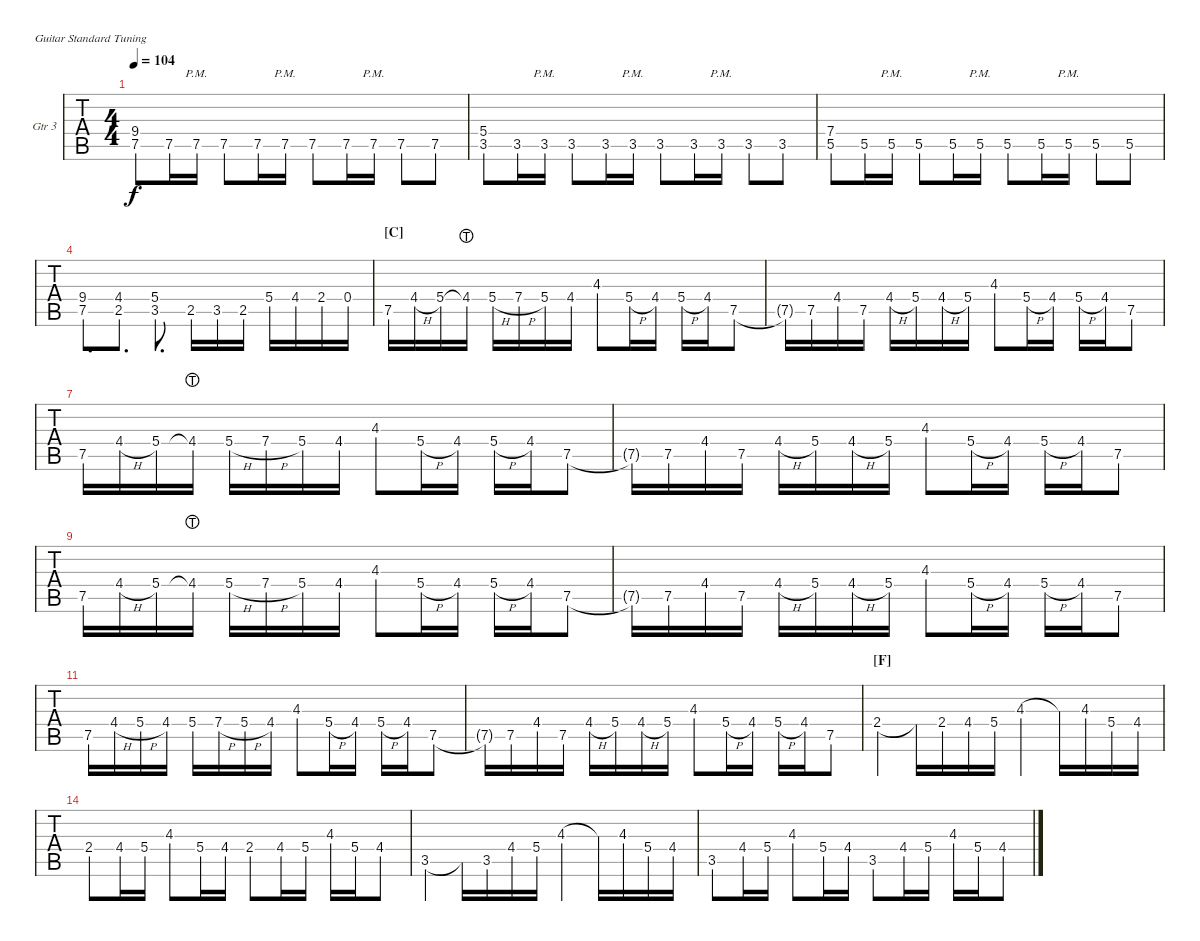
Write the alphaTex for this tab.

\bracketExtendMode nobrackets
\firstSystemTrackNameOrientation horizontal
\otherSystemsTrackNameOrientation horizontal
\defaultBarNumberDisplay FirstOfSystem
\track ("Guitar 3" "Gtr 3") {instrument distortionguitar}
\staff {tabs}
\tuning (E4 B3 G3 D3 A2 E2)
\ts (4 4)
\tempo 104
\clef g2
\scale
0.25
\ks c
(9.4 7.5).8{dy f} 7.5.16 7.5{pm}.16 7.5.8 7.5.16 7.5{pm}.16 7.5.8 7.5.16 7.5{pm}.16 7.5.8 7.5.8 |
\scale
0.25 (5.4 3.5).8 3.5.16 3.5{pm}.16 3.5.8 3.5.16 3.5{pm}.16 3.5.8 3.5.16 3.5{pm}.16 3.5.8 3.5.8 |
\scale
0.25 (7.4 5.5).8 5.5.16 5.5{pm}.16 5.5.8 5.5.16 5.5{pm}.16 5.5.8 5.5.16 5.5{pm}.16 5.5.8 5.5.8 |
\scale
0.25 (9.4 7.5).8{d} (4.4 2.5).8{d} (5.4 3.5).8{d} 2.5.16 3.5.16 2.5.16 5.4.16 4.4.16 2.4.16 0.4.16 |
\section ("C" "")
\scale
0.25 7.5.16 4.4{h}.16 5.4.16 4.4{lht}.16 5.4{h}.16 7.4{h}.16 5.4.16 4.4.16 4.3.8 5.4{h}.16 4.4.16 5.4{h}.16 4.4.16 7.5.8 |
\scale
0.25 7.5{t}.16 7.5.16 4.4.16 7.5.16 4.4{h}.16 5.4.16 4.4{h}.16 5.4.16 4.3.8 5.4{h}.16 4.4.16 5.4{h}.16 4.4.16 7.5.8 |
\scale
0.25 7.5.16 4.4{h}.16 5.4.16 4.4{lht}.16 5.4{h}.16 7.4{h}.16 5.4.16 4.4.16 4.3.8 5.4{h}.16 4.4.16 5.4{h}.16 4.4.16 7.5.8 |
\scale
0.25 7.5{t}.16 7.5.16 4.4.16 7.5.16 4.4{h}.16 5.4.16 4.4{h}.16 5.4.16 4.3.8 5.4{h}.16 4.4.16 5.4{h}.16 4.4.16 7.5.8 |
\scale
0.25 7.5.16 4.4{h}.16 5.4.16 4.4{lht}.16 5.4{h}.16 7.4{h}.16 5.4.16 4.4.16 4.3.8 5.4{h}.16 4.4.16 5.4{h}.16 4.4.16 7.5.8 |
\scale
0.25 7.5{t}.16 7.5.16 4.4.16 7.5.16 4.4{h}.16 5.4.16 4.4{h}.16 5.4.16 4.3.8 5.4{h}.16 4.4.16 5.4{h}.16 4.4.16 7.5.8 |
\scale
0.25 7.5.16 4.4{h}.16 5.4{h}.16 4.4.16 5.4.16 7.4{h}.16 5.4{h}.16 4.4.16 4.3.8 5.4{h}.16 4.4.16 5.4{h}.16 4.4.16 7.5.8 |
\scale
0.25 7.5{t}.16 7.5.16 4.4.16 7.5.16 4.4{h}.16 5.4.16 4.4{h}.16 5.4.16 4.3.8 5.4{h}.16 4.4.16 5.4{h}.16 4.4.16 7.5.8 |
\section ("F" "")
\scale
0.25 2.4.4 2.4{t}.16 2.4.16 4.4.16 5.4.16 4.3.4 4.3{t}.16 4.3.16 5.4.16 4.4.16 |
\scale
0.25 2.4.8 4.4.16 5.4.16 4.3.8 5.4.16 4.4.16 2.4.8 4.4.16 5.4.16 4.3.16 5.4.16 4.4.8 |
\scale
0.25 3.5.4 3.5{t}.16 3.5.16 4.4.16 5.4.16 4.3.4 4.3{t}.16 4.3.16 5.4.16 4.4.16 |
\scale
0.25 3.5.8 4.4.16 5.4.16 4.3.8 5.4.16 4.4.16 3.5.8 4.4.16 5.4.16 4.3.16 5.4.16 4.4.8
